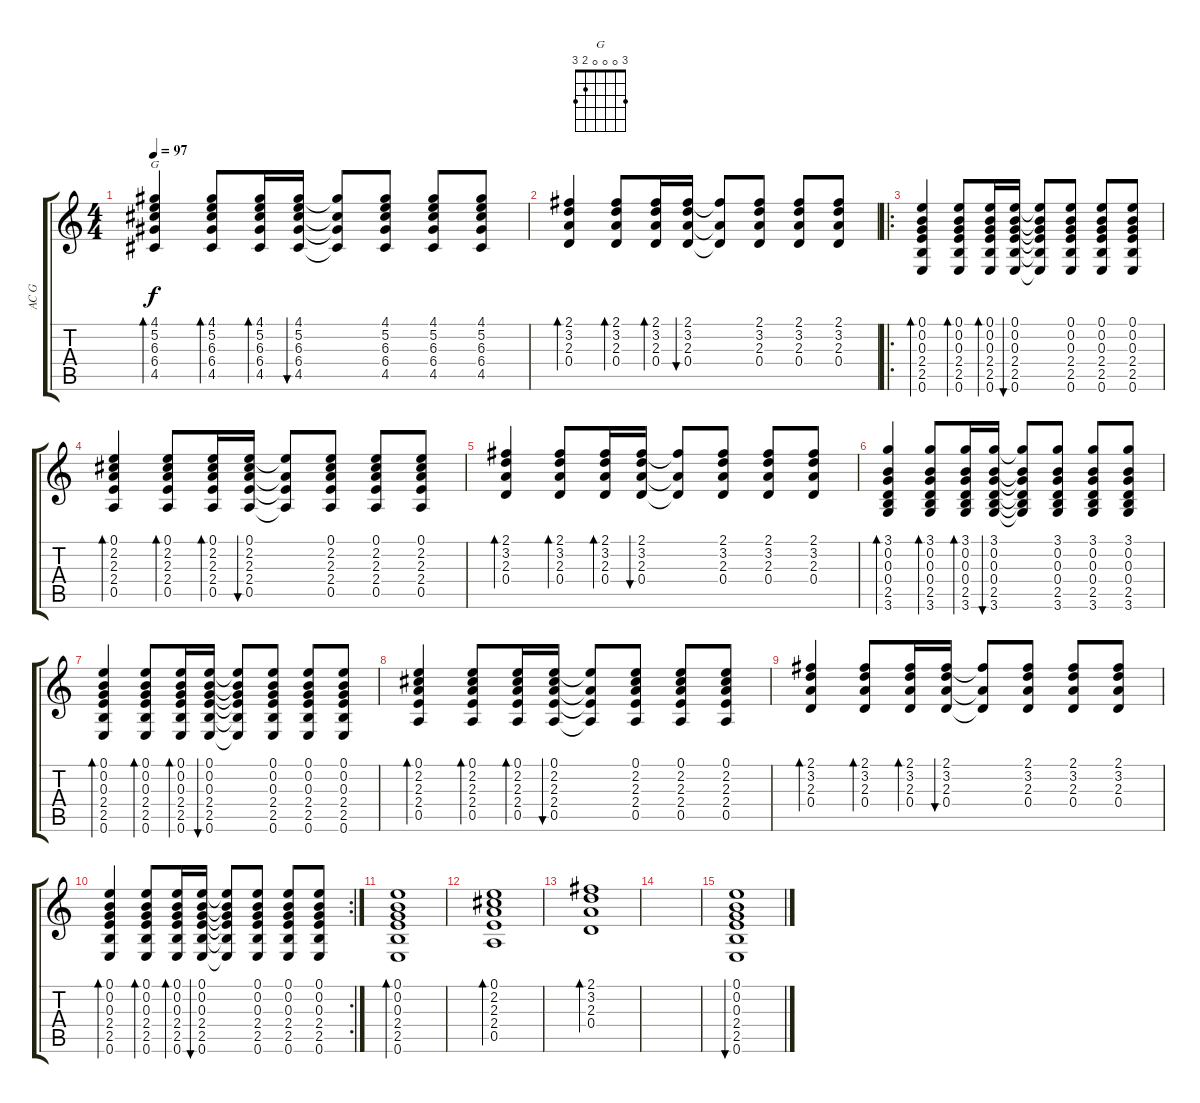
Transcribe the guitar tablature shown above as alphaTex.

\track ("AC G" "AC G") {instrument acousticguitarsteel}
\staff {score tabs}
\tuning (E4 B3 G3 D3 A2 E2) {hide}
\chord ("G" 3 0 0 0 2 3)
\ts (4 4)
\tempo 97
\clef g2
\ks c
(4.1 5.2 6.3 6.4 4.5).4{bd 30 ch "G" dy f} (4.1 5.2 6.3 6.4 4.5).8{bd 30} (4.1 5.2 6.3 6.4 4.5).16{bd 60} (4.1 5.2 6.3 6.4 4.5).16{bu 30} (4.1{t} 6.3{t} 6.4{t} 4.5{t}).8 (4.1 5.2 6.3 6.4 4.5).8 (4.1 5.2 6.3 6.4 4.5).8 (4.1 5.2 6.3 6.4 4.5).8 |
(2.1 3.2 2.3 0.4).4{bd 30} (2.1 3.2 2.3 0.4).8{bd 30} (2.1 3.2 2.3 0.4).16{bd 60} (2.1 3.2 2.3 0.4).16{bu 30} (2.1{t} 2.3{t} 0.4{t}).8 (2.1 3.2 2.3 0.4).8 (2.1 3.2 2.3 0.4).8 (2.1 3.2 2.3 0.4).8 |
\ro
(0.1 0.2 0.3 2.4 2.5 0.6).4{bd 30} (0.1 0.2 0.3 2.4 2.5 0.6).8{bd 30} (0.1 0.2 0.3 2.4 2.5 0.6).16{bd 60} (0.1 0.2 0.3 2.4 2.5 0.6).16{bu 30} (0.1{t} 0.2{t} 0.3{t} 2.4{t} 2.5{t} 0.6{t}).8 (0.1 0.2 0.3 2.4 2.5 0.6).8 (0.1 0.2 0.3 2.4 2.5 0.6).8 (0.1 0.2 0.3 2.4 2.5 0.6).8 |
(0.1 2.2 2.3 2.4 0.5).4{bd 30} (0.1 2.2 2.3 2.4 0.5).8{bd 30} (0.1 2.2 2.3 2.4 0.5).16{bd 60} (0.1 2.2 2.3 2.4 0.5).16{bu 30} (0.1{t} 2.3{t} 2.4{t} 0.5{t}).8 (0.1 2.2 2.3 2.4 0.5).8 (0.1 2.2 2.3 2.4 0.5).8 (0.1 2.2 2.3 2.4 0.5).8 |
(2.1 3.2 2.3 0.4).4{bd 30} (2.1 3.2 2.3 0.4).8{bd 30} (2.1 3.2 2.3 0.4).16{bd 60} (2.1 3.2 2.3 0.4).16{bu 30} (2.1{t} 2.3{t} 0.4{t}).8 (2.1 3.2 2.3 0.4).8 (2.1 3.2 2.3 0.4).8 (2.1 3.2 2.3 0.4).8 |
(3.1 0.2 0.3 0.4 2.5 3.6).4{bd 30} (3.1 0.2 0.3 0.4 2.5 3.6).8{bd 30} (3.1 0.2 0.3 0.4 2.5 3.6).16{bd 60} (3.1 0.2 0.3 0.4 2.5 3.6).16{bu 30} (3.1{t} 0.2{t} 0.3{t} 0.4{t} 2.5{t} 3.6{t}).8 (3.1 0.2 0.3 0.4 2.5 3.6).8 (3.1 0.2 0.3 0.4 2.5 3.6).8 (3.1 0.2 0.3 0.4 2.5 3.6).8 |
(0.1 0.2 0.3 2.4 2.5 0.6).4{bd 30} (0.1 0.2 0.3 2.4 2.5 0.6).8{bd 30} (0.1 0.2 0.3 2.4 2.5 0.6).16{bd 60} (0.1 0.2 0.3 2.4 2.5 0.6).16{bu 30} (0.1{t} 0.2{t} 0.3{t} 2.4{t} 2.5{t} 0.6{t}).8 (0.1 0.2 0.3 2.4 2.5 0.6).8 (0.1 0.2 0.3 2.4 2.5 0.6).8 (0.1 0.2 0.3 2.4 2.5 0.6).8 |
(0.1 2.2 2.3 2.4 0.5).4{bd 30} (0.1 2.2 2.3 2.4 0.5).8{bd 30} (0.1 2.2 2.3 2.4 0.5).16{bd 60} (0.1 2.2 2.3 2.4 0.5).16{bu 30} (0.1{t} 2.3{t} 2.4{t} 0.5{t}).8 (0.1 2.2 2.3 2.4 0.5).8 (0.1 2.2 2.3 2.4 0.5).8 (0.1 2.2 2.3 2.4 0.5).8 |
(2.1 3.2 2.3 0.4).4{bd 30} (2.1 3.2 2.3 0.4).8{bd 30} (2.1 3.2 2.3 0.4).16{bd 60} (2.1 3.2 2.3 0.4).16{bu 30} (2.1{t} 2.3{t} 0.4{t}).8 (2.1 3.2 2.3 0.4).8 (2.1 3.2 2.3 0.4).8 (2.1 3.2 2.3 0.4).8 |
\rc 2
(0.1 0.2 0.3 2.4 2.5 0.6).4{bd 30} (0.1 0.2 0.3 2.4 2.5 0.6).8{bd 30} (0.1 0.2 0.3 2.4 2.5 0.6).16{bd 60} (0.1 0.2 0.3 2.4 2.5 0.6).16{bu 30} (0.1{t} 0.2{t} 0.3{t} 2.4{t} 2.5{t} 0.6{t}).8 (0.1 0.2 0.3 2.4 2.5 0.6).8 (0.1 0.2 0.3 2.4 2.5 0.6).8 (0.1 0.2 0.3 2.4 2.5 0.6).8 |
(0.1 0.2 0.3 2.4 2.5 0.6).1{bd 240} |
(0.1 2.2 2.3 2.4 0.5).1{bd 240} |
(2.1 3.2 2.3 0.4).1{bd 240} |
|
(0.1 0.2 0.3 2.4 2.5 0.6).1{bu 240}
